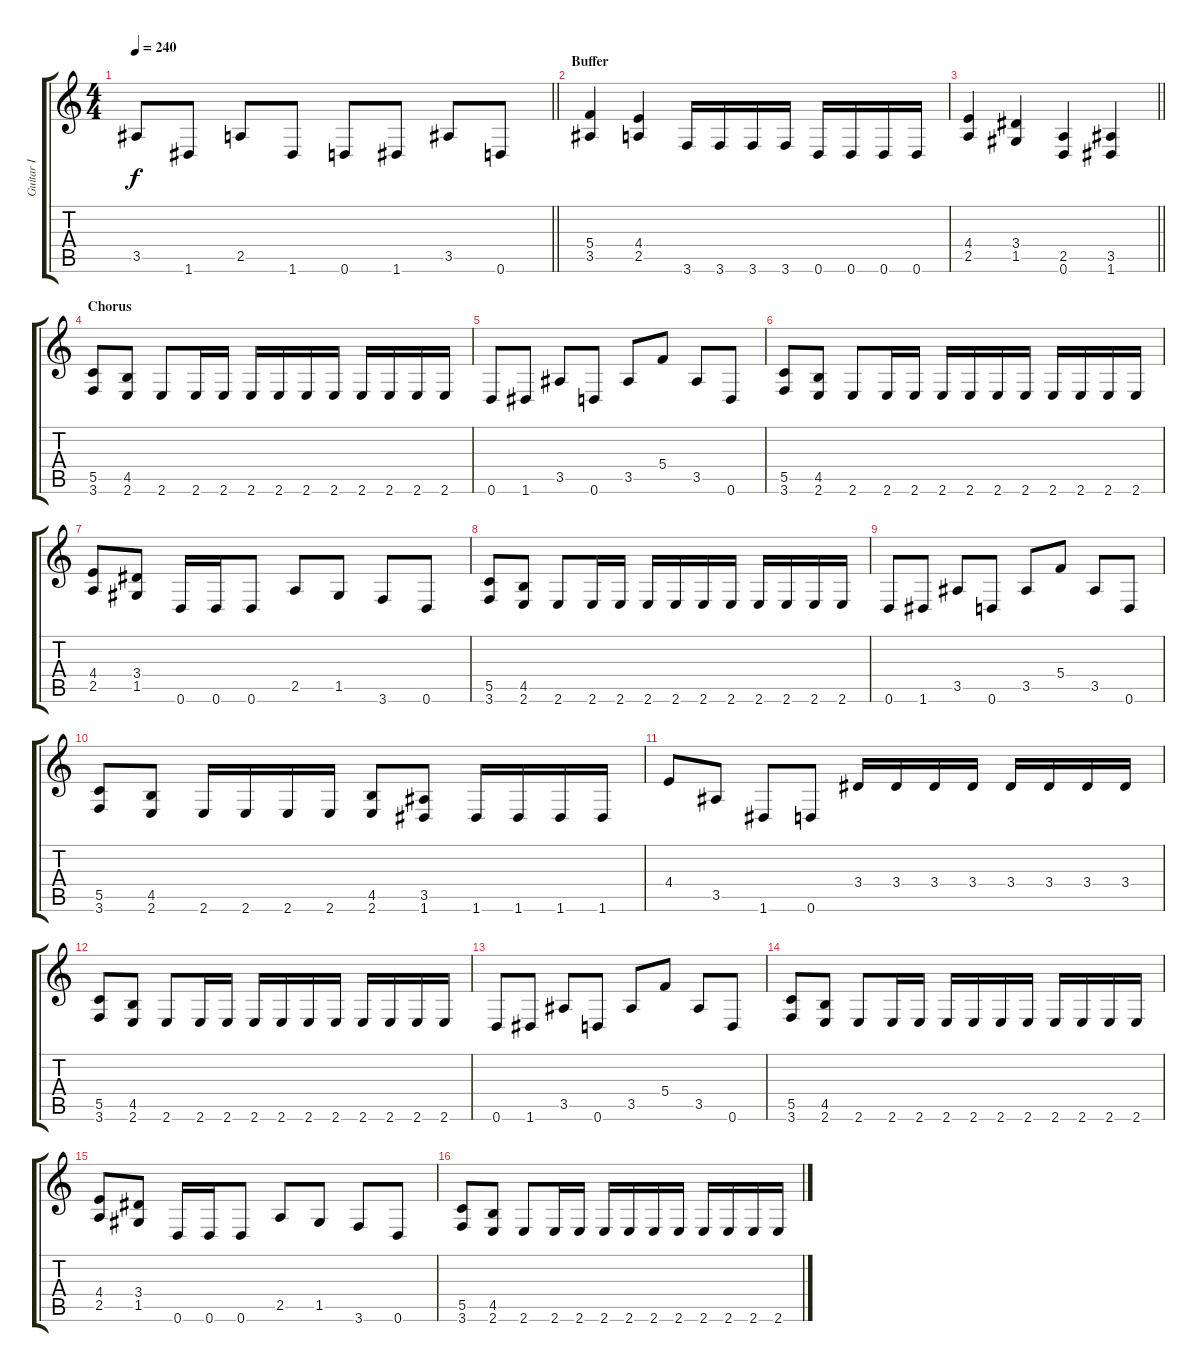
\track ("Guitar I" "Guitar I") {instrument distortionguitar}
\staff {score tabs}
\tuning (D4 A3 F3 C3 G2 D2) {hide}
\ts (4 4)
\tempo 240
\clef g2
\barLineRight lightlight
\ks c
3.5.8{dy f} 1.6.8 2.5.8 1.6.8 0.6.8 1.6.8 3.5.8 0.6.8 |
\section ("" "Buffer")
(5.4 3.5).4 (4.4 2.5).4 3.6.16 3.6.16 3.6.16 3.6.16 0.6.16 0.6.16 0.6.16 0.6.16 |
\barLineRight lightlight
(4.4 2.5).4 (3.4 1.5).4 (2.5 0.6).4 (3.5 1.6).4 |
\section ("" "Chorus")
(5.5 3.6).8 (4.5 2.6).8 2.6.8 2.6.16 2.6.16 2.6.16 2.6.16 2.6.16 2.6.16 2.6.16 2.6.16 2.6.16 2.6.16 |
0.6.8 1.6.8 3.5.8 0.6.8 3.5.8 5.4.8 3.5.8 0.6.8 |
(5.5 3.6).8 (4.5 2.6).8 2.6.8 2.6.16 2.6.16 2.6.16 2.6.16 2.6.16 2.6.16 2.6.16 2.6.16 2.6.16 2.6.16 |
(4.4 2.5).8 (3.4 1.5).8 0.6.16 0.6.16 0.6.8 2.5.8 1.5.8 3.6.8 0.6.8 |
(5.5 3.6).8 (4.5 2.6).8 2.6.8 2.6.16 2.6.16 2.6.16 2.6.16 2.6.16 2.6.16 2.6.16 2.6.16 2.6.16 2.6.16 |
0.6.8 1.6.8 3.5.8 0.6.8 3.5.8 5.4.8 3.5.8 0.6.8 |
(5.5 3.6).8 (4.5 2.6).8 2.6.16 2.6.16 2.6.16 2.6.16 (4.5 2.6).8 (3.5 1.6).8 1.6.16 1.6.16 1.6.16 1.6.16 |
4.4.8 3.5.8 1.6.8 0.6.8 3.4.16 3.4.16 3.4.16 3.4.16 3.4.16 3.4.16 3.4.16 3.4.16 |
(5.5 3.6).8 (4.5 2.6).8 2.6.8 2.6.16 2.6.16 2.6.16 2.6.16 2.6.16 2.6.16 2.6.16 2.6.16 2.6.16 2.6.16 |
0.6.8 1.6.8 3.5.8 0.6.8 3.5.8 5.4.8 3.5.8 0.6.8 |
(5.5 3.6).8 (4.5 2.6).8 2.6.8 2.6.16 2.6.16 2.6.16 2.6.16 2.6.16 2.6.16 2.6.16 2.6.16 2.6.16 2.6.16 |
(4.4 2.5).8 (3.4 1.5).8 0.6.16 0.6.16 0.6.8 2.5.8 1.5.8 3.6.8 0.6.8 |
(5.5 3.6).8 (4.5 2.6).8 2.6.8 2.6.16 2.6.16 2.6.16 2.6.16 2.6.16 2.6.16 2.6.16 2.6.16 2.6.16 2.6.16
